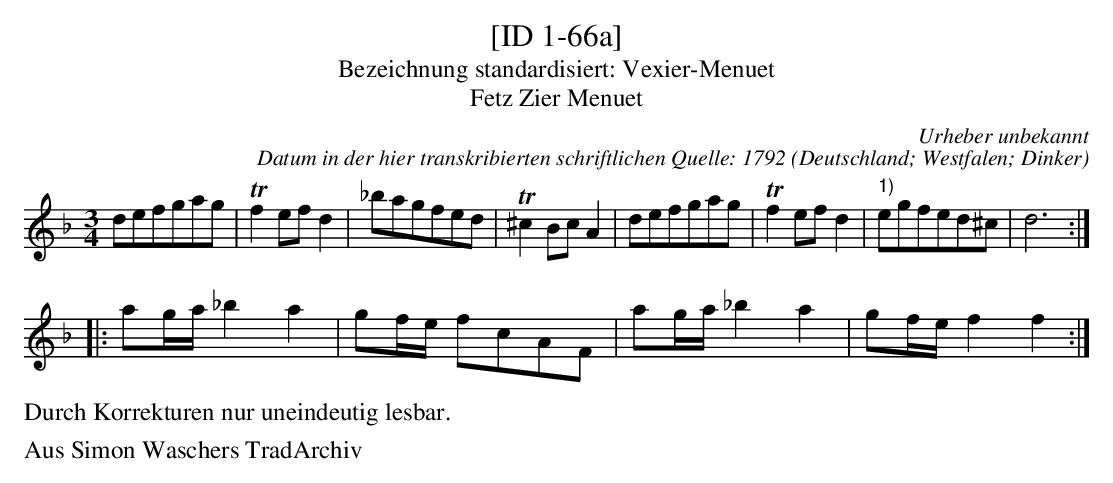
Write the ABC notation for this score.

X:1
T:[ID 1-66a]
T:Bezeichnung standardisiert: Vexier-Menuet
T:Fetz Zier Menuet
C:Urheber unbekannt
C:Datum in der hier transkribierten schriftlichen Quelle: 1792
O:Deutschland; Westfalen; Dinker
L:1/8
M:3/4
K:DM
defgag | Tf2efd2 | _bagfed | T^c2BcA2 | \
defgag | Tf2efd2 | "^1)"egfed^c | d6 ::
ag/a/_b2a2 | gf/e/ fcAF | \
ag/a/_b2a2 | gf/e/f2f2 :|
